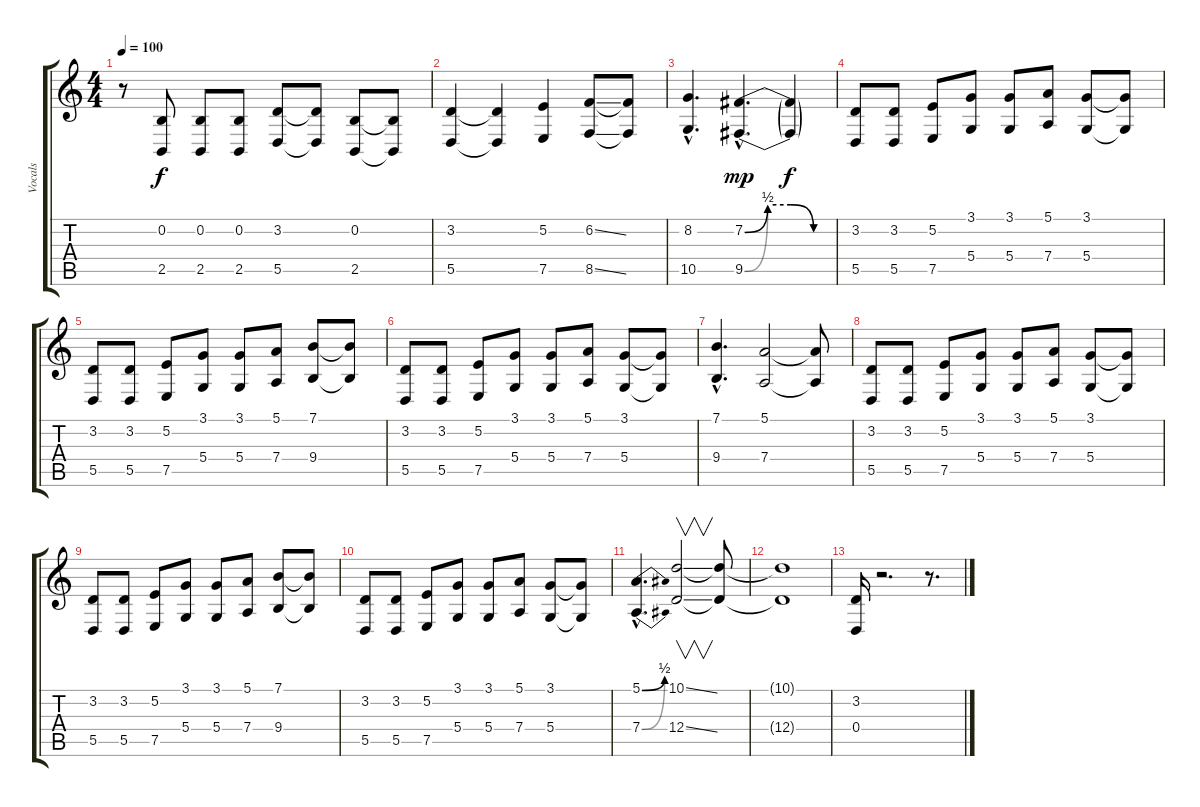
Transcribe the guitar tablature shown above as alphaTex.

\track ("Vocals" "Vocals") {instrument lead2sawtooth}
\staff {score tabs}
\tuning (E4 B3 G3 D3 A2 E2) {hide}
\ts (4 4)
\tempo 100
\clef g2
\ks c
r.8{dy f} (0.2 2.5).8 (0.2 2.5).8 (0.2 2.5).8 (3.2 5.5).8 (3.2{t} 5.5{t}).8 (0.2 2.5).8 (0.2{t} 2.5{t}).8 |
(3.2 5.5).4 (3.2{t} 5.5{t}).4 (5.2 7.5).4 (6.2{ss} 8.5{ss}).8 (6.2{t} 8.5{t}).8 |
(8.2{hac} 10.5{hac}).4{d} (7.2{be (custom 0 0 15 2 30 2 45 0 60 0) hac} 9.5{be (custom 0 0 15 2 30 2 45 0 60 0) hac}).4{d dy mp} (7.2{t} 9.5{t}).4{dy f} |
(3.2 5.5).8{instrument pad4choir} (3.2 5.5).8 (5.2 7.5).8 (3.1 5.4).8 (3.1 5.4).8 (5.1 7.4).8 (3.1 5.4).8 (3.1{t} 5.4{t}).8 |
(3.2 5.5).8 (3.2 5.5).8 (5.2 7.5).8 (3.1 5.4).8 (3.1 5.4).8 (5.1 7.4).8 (7.1 9.4).8 (7.1{t} 9.4{t}).8 |
(3.2 5.5).8 (3.2 5.5).8 (5.2 7.5).8 (3.1 5.4).8 (3.1 5.4).8 (5.1 7.4).8 (3.1 5.4).8 (3.1{t} 5.4{t}).8 |
(7.1{hac} 9.4{hac}).4{d} (5.1 7.4).2 (5.1{t} 7.4{t}).8 |
(3.2 5.5).8 (3.2 5.5).8 (5.2 7.5).8 (3.1 5.4).8 (3.1 5.4).8 (5.1 7.4).8 (3.1 5.4).8 (3.1{t} 5.4{t}).8 |
(3.2 5.5).8 (3.2 5.5).8 (5.2 7.5).8 (3.1 5.4).8 (3.1 5.4).8 (5.1 7.4).8 (7.1 9.4).8 (7.1{t} 9.4{t}).8 |
(3.2 5.5).8 (3.2 5.5).8 (5.2 7.5).8 (3.1 5.4).8 (3.1 5.4).8 (5.1 7.4).8 (3.1 5.4).8 (3.1{t} 5.4{t}).8 |
(5.1{be (bend 0 0 60 2) hac} 7.4{be (bend 0 0 60 2) hac}).4{d} (10.1{ss} 12.4{ss}).2{v} (10.1{t} 12.4{t}).8 |
(10.1{t} 12.4{t}).1 |
(3.2 0.4).16 r.2{d} r.8{d}
